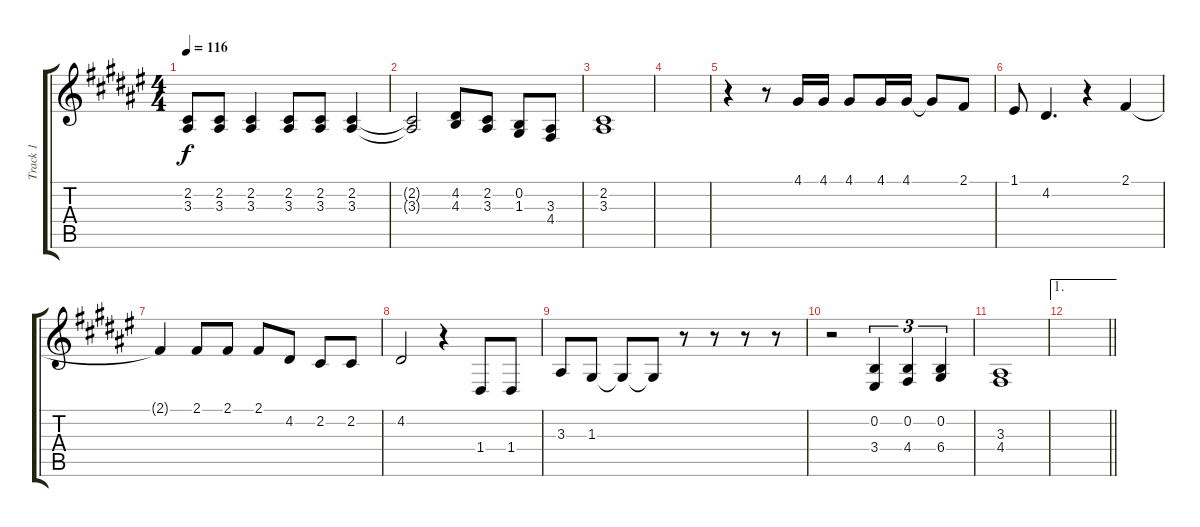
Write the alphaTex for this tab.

\track ("Track 1" "Track 1") {instrument tenorsax}
\staff {score tabs}
\tuning (E4 B3 G3 D3 A2 E2) {hide}
\ts (4 4)
\tempo 116
\clef g2
\ks f#
(2.2 3.3).8{dy f} (2.2 3.3).8 (2.2 3.3).4 (2.2 3.3).8 (2.2 3.3).8 (2.2 3.3).4 |
(2.2{t} 3.3{t}).2 (4.2 4.3).8 (2.2 3.3).8 (0.2 1.3).8 (3.3 4.4).8 |
(2.2 3.3).1 |
|
r.4 r.8 4.1.16 4.1.16 4.1.8 4.1.16 4.1.16 4.1{t}.8 2.1.8 |
1.1.8 4.2.4{d} r.4 2.1.4 |
2.1{t}.4 2.1.8 2.1.8 2.1.8 4.2.8 2.2.8 2.2.8 |
4.2.2 r.4 1.4.8 1.4.8 |
3.3.8 1.3.8 1.3{t}.8 1.3{t}.8 r.8 r.8 r.8 r.8 |
r.2 (0.2 3.4).4{tu (3 2)} (0.2 4.4).4{tu (3 2)} (0.2 6.4).4{tu (3 2)} |
(3.3 4.4).1 |
\ae 1
\barLineRight lightlight
